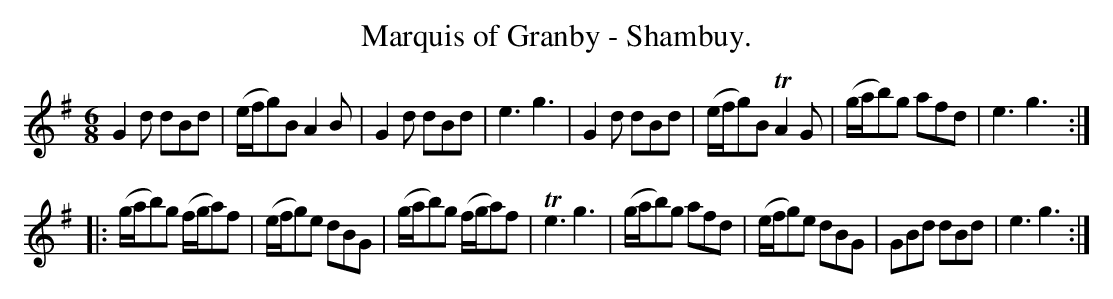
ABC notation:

X:1
T:Marquis of Granby - Shambuy.
M:6/8
L:1/8
K:G
G2d      dBd    |(e/f/g)B  A2B| G2d      dBd    | e3 g3 |\
G2d      dBd    |(e/f/g)B TA2G|(g/a/b)g  afd    | e3 g3:|
|:(g/a/b)g (f/g/a)f|(e/f/g)e  dBG|(g/a/b)g (f/g/a)f|Te3 g3 |\
(g/a/b)g  afd    |(e/f/g)e  dBG| GBd      dBd    | e3 g3:|
